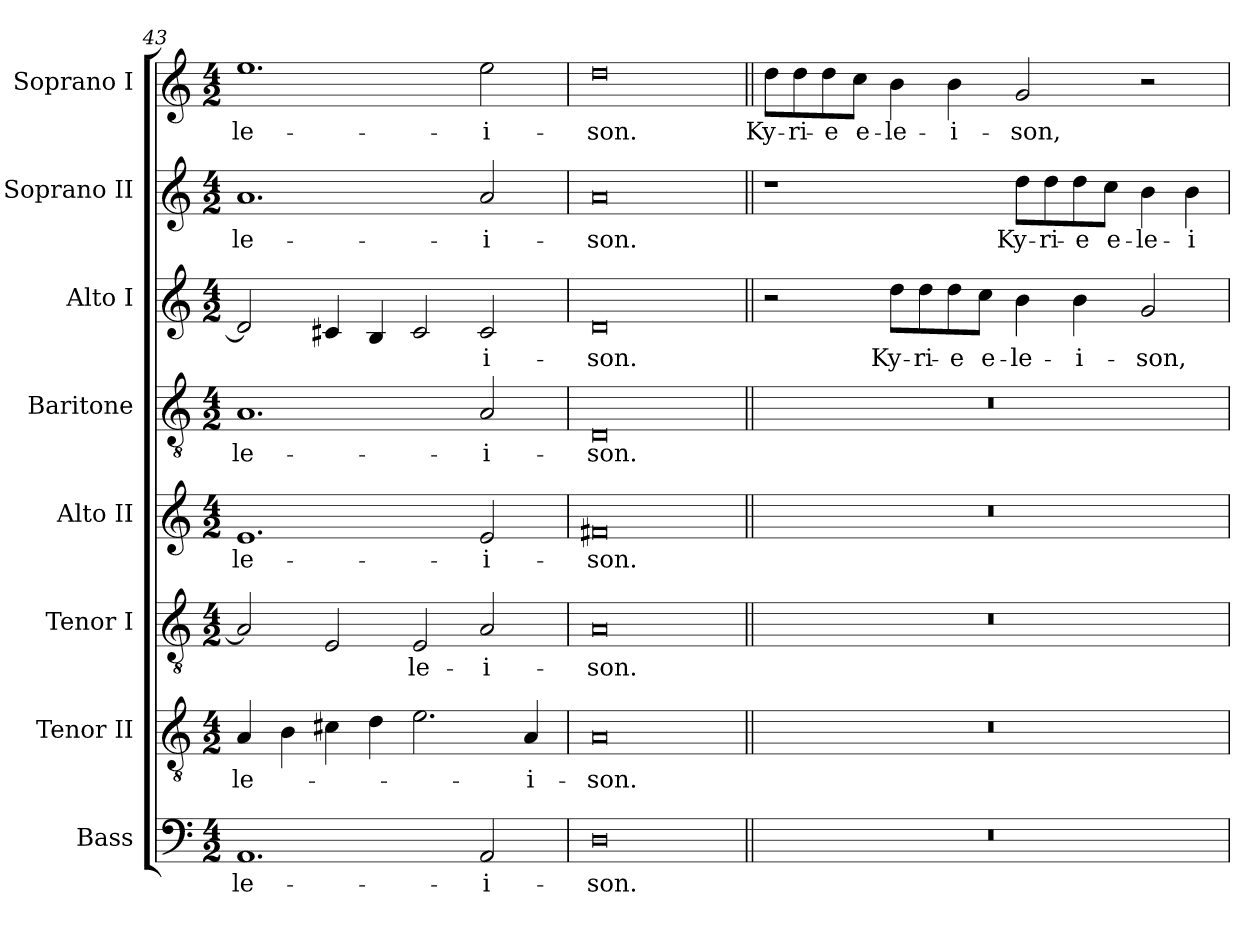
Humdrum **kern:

**kern	**text	**kern	**text	**kern	**text	**kern	**text	**kern	**text	**kern	**text	**kern	**text	**kern	**text
*part8	*part8	*part7	*part7	*part6	*part6	*part5	*part5	*part4	*part4	*part3	*part3	*part2	*part2	*part1	*part1
*staff8	*staff8	*staff7	*staff7	*staff6	*staff6	*staff5	*staff5	*staff4	*staff4	*staff3	*staff3	*staff2	*staff2	*staff1	*staff1
*I"Bass	*	*I"Tenor II	*	*I"Tenor I	*	*I"Alto II	*	*I"Baritone	*	*I"Alto I	*	*I"Soprano II	*	*I"Soprano I	*
*clefF4	*	*clefGv2	*	*clefGv2	*	*clefG2	*	*clefGv2	*	*clefG2	*	*clefG2	*	*clefG2	*
*ITrd7c12	*	*ITrd7c12	*	*ITrd7c12	*	*	*	*ITrd7c12	*	*	*	*	*	*	*
*k[]	*	*k[]	*	*k[]	*	*k[]	*	*k[]	*	*k[]	*	*k[]	*	*k[]	*
*C:	*	*C:	*	*C:	*	*C:	*	*C:	*	*C:	*	*C:	*	*C:	*
*M4/2	*	*M4/2	*	*M4/2	*	*M4/2	*	*M4/2	*	*M4/2	*	*M4/2	*	*M4/2	*
=43	=43	=43	=43	=43	=43	=43	=43	=43	=43	=43	=43	=43	=43	=43	=43
!	!LO:LY:b:color=#000000	!	!	!	!	!	!	!	!	!	!	!	!	!	!
!	!	!	!LO:LY:b:color=#000000	!	!	!	!	!	!	!	!	!	!	!	!
!	!	!	!	!	!	!	!LO:LY:b:color=#000000	!	!	!	!	!	!	!	!
!	!	!	!	!	!	!	!	!	!LO:LY:b:color=#000000	!	!	!	!	!	!
!	!	!	!	!	!	!	!	!	!	!	!	!	!LO:LY:b:color=#000000	!	!
!	!	!	!	!	!	!	!	!	!	!	!	!	!	!	!LO:LY:b:color=#000000
1.AAAi	-le-	4AAi/	-le-	2AAi/]	.	1.ei	-le-	1.AAi	-le-	2di/]	.	1.ai	-le-	1.eei	-le-
.	.	4BBi\	.	.	.	.	.	.	.	.	.	.	.	.	.
.	.	4C#Xi\	.	2EEi/	.	.	.	.	.	4c#Xi/	.	.	.	.	.
.	.	4Di\	.	.	.	.	.	.	.	4Bi/	.	.	.	.	.
!	!	!	!	!	!LO:LY:b:color=#000000	!	!	!	!	!	!	!	!	!	!
.	.	2.Ei\	.	2EEi/	-le-	.	.	.	.	2c#i/	.	.	.	.	.
!	!LO:LY:b:color=#000000	!	!	!	!	!	!	!	!	!	!	!	!	!	!
!	!	!	!	!	!LO:LY:b:color=#000000	!	!	!	!	!	!	!	!	!	!
!	!	!	!	!	!	!	!LO:LY:b:color=#000000	!	!	!	!	!	!	!	!
!	!	!	!	!	!	!	!	!	!LO:LY:b:color=#000000	!	!	!	!	!	!
!	!	!	!	!	!	!	!	!	!	!	!LO:LY:b:color=#000000	!	!	!	!
!	!	!	!	!	!	!	!	!	!	!	!	!	!LO:LY:b:color=#000000	!	!
!	!	!	!	!	!	!	!	!	!	!	!	!	!	!	!LO:LY:b:color=#000000
2AAAi/	-i-	.	.	2AAi/	-i-	2ei/	-i-	2AAi/	-i-	2c#i/	-i-	2ai/	-i-	2eei\	-i-
!	!	!	!LO:LY:b:color=#000000	!	!	!	!	!	!	!	!	!	!	!	!
.	.	4AAi/	-i-	.	.	.	.	.	.	.	.	.	.	.	.
=44	=44	=44	=44	=44	=44	=44	=44	=44	=44	=44	=44	=44	=44	=44	=44
!	!LO:LY:b:color=#000000	!	!	!	!	!	!	!	!	!	!	!	!	!	!
!	!	!	!LO:LY:b:color=#000000	!	!	!	!	!	!	!	!	!	!	!	!
!	!	!	!	!	!LO:LY:b:color=#000000	!	!	!	!	!	!	!	!	!	!
!	!	!	!	!	!	!	!LO:LY:b:color=#000000	!	!	!	!	!	!	!	!
!	!	!	!	!	!	!	!	!	!LO:LY:b:color=#000000	!	!	!	!	!	!
!	!	!	!	!	!	!	!	!	!	!	!LO:LY:b:color=#000000	!	!	!	!
!	!	!	!	!	!	!	!	!	!	!	!	!	!LO:LY:b:color=#000000	!	!
!	!	!	!	!	!	!	!	!	!	!	!	!	!	!	!LO:LY:b:color=#000000
0DDi	-son.	0AAi	-son.	0AAi	-son.	0f#Xi	-son.	0DDi	-son.	0di	-son.	0ai	-son.	0ddi	-son.
!!LO:PB:g=z
=45||	=45||	=45||	=45||	=45||	=45||	=45||	=45||	=45||	=45||	=45||	=45||	=45||	=45||	=45||	=45||
!LO:N:vis=1	!	!LO:N:vis=1	!	!LO:N:vis=1	!	!LO:N:vis=1	!	!LO:N:vis=1	!	!	!	!	!	!	!
!	!	!	!	!	!	!	!	!	!	!	!	!	!	!	!LO:LY:b:color=#000000
0r	.	0r	.	0r	.	0r	.	0r	.	2r	.	1r	.	8ddi\L	Ky-
!	!	!	!	!	!	!	!	!	!	!	!	!	!	!	!LO:LY:b:color=#000000
.	.	.	.	.	.	.	.	.	.	.	.	.	.	8ddi\	-ri-
!	!	!	!	!	!	!	!	!	!	!	!	!	!	!	!LO:LY:b:color=#000000
.	.	.	.	.	.	.	.	.	.	.	.	.	.	8ddi\	-e
!	!	!	!	!	!	!	!	!	!	!	!	!	!	!	!LO:LY:b:color=#000000
.	.	.	.	.	.	.	.	.	.	.	.	.	.	8cci\J	e-
!	!	!	!	!	!	!	!	!	!	!	!LO:LY:b:color=#000000	!	!	!	!
!	!	!	!	!	!	!	!	!	!	!	!	!	!	!	!LO:LY:b:color=#000000
.	.	.	.	.	.	.	.	.	.	8ddi\L	Ky-	.	.	4bi\	-le-
!	!	!	!	!	!	!	!	!	!	!	!LO:LY:b:color=#000000	!	!	!	!
.	.	.	.	.	.	.	.	.	.	8ddi\	-ri-	.	.	.	.
!	!	!	!	!	!	!	!	!	!	!	!LO:LY:b:color=#000000	!	!	!	!
!	!	!	!	!	!	!	!	!	!	!	!	!	!	!	!LO:LY:b:color=#000000
.	.	.	.	.	.	.	.	.	.	8ddi\	-e	.	.	4bi\	-i-
!	!	!	!	!	!	!	!	!	!	!	!LO:LY:b:color=#000000	!	!	!	!
.	.	.	.	.	.	.	.	.	.	8cci\J	e-	.	.	.	.
!	!	!	!	!	!	!	!	!	!	!	!LO:LY:b:color=#000000	!	!	!	!
!	!	!	!	!	!	!	!	!	!	!	!	!	!LO:LY:b:color=#000000	!	!
!	!	!	!	!	!	!	!	!	!	!	!	!	!	!	!LO:LY:b:color=#000000
.	.	.	.	.	.	.	.	.	.	4bi\	-le-	8ddi\L	Ky-	2gi/	-son,
!	!	!	!	!	!	!	!	!	!	!	!	!	!LO:LY:b:color=#000000	!	!
.	.	.	.	.	.	.	.	.	.	.	.	8ddi\	-ri-	.	.
!	!	!	!	!	!	!	!	!	!	!	!LO:LY:b:color=#000000	!	!	!	!
!	!	!	!	!	!	!	!	!	!	!	!	!	!LO:LY:b:color=#000000	!	!
.	.	.	.	.	.	.	.	.	.	4bi\	-i-	8ddi\	-e	.	.
!	!	!	!	!	!	!	!	!	!	!	!	!	!LO:LY:b:color=#000000	!	!
.	.	.	.	.	.	.	.	.	.	.	.	8cci\J	e-	.	.
!	!	!	!	!	!	!	!	!	!	!	!LO:LY:b:color=#000000	!	!	!	!
!	!	!	!	!	!	!	!	!	!	!	!	!	!LO:LY:b:color=#000000	!	!
.	.	.	.	.	.	.	.	.	.	2gi/	-son,	4bi\	-le-	2r	.
!	!	!	!	!	!	!	!	!	!	!	!	!	!LO:LY:b:color=#000000	!	!
.	.	.	.	.	.	.	.	.	.	.	.	4bi\	-i-	.	.
=	=	=	=	=	=	=	=	=	=	=	=	=	=	=	=
*-	*-	*-	*-	*-	*-	*-	*-	*-	*-	*-	*-	*-	*-	*-	*-
